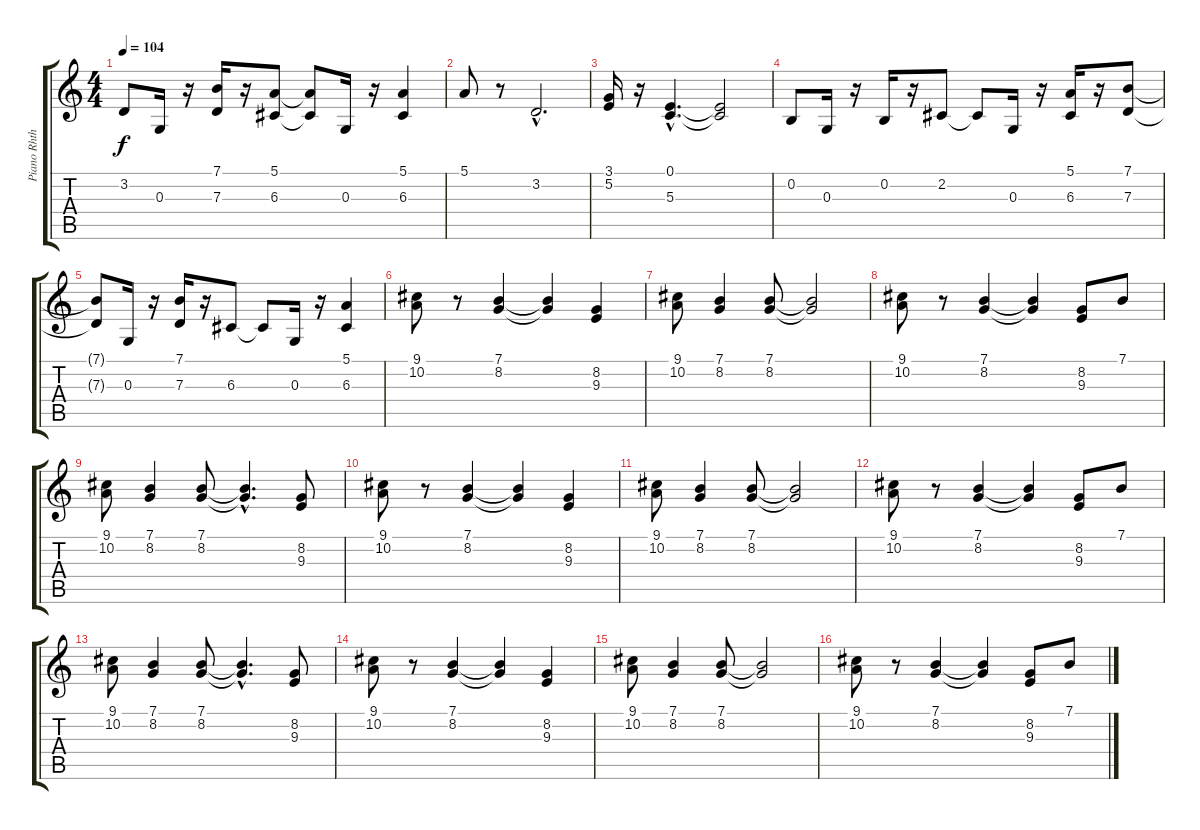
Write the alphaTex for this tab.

\track ("Piano Rhthym" "Piano Rhth") {instrument electricpiano1}
\staff {score tabs}
\tuning (E4 B3 G3 D3 A2 E2) {hide}
\ts (4 4)
\tempo 104
\clef g2
\ks c
3.2{t}.8{dy f} 0.3.16 r.16 (7.1 7.3).16 r.16 (5.1 6.3).8 (5.1{t} 6.3{t}).8 0.3.16 r.16 (5.1 6.3).4 |
5.1.8 r.8 3.2{hac}.2{d} |
(3.1 5.2).16 r.16 (0.1{hac} 5.3{hac}).4{d} (0.1{t} 5.3{t}).2 |
0.2.8 0.3.16 r.16 0.2.16 r.16 2.2.8 2.2{t}.8 0.3.16 r.16 (5.1 6.3).16 r.16 (7.1 7.3).8 |
(7.1{t} 7.3{t}).8 0.3.16 r.16 (7.1 7.3).16 r.16 6.3.8 6.3{t}.8 0.3.16 r.16 (5.1 6.3).4 |
(9.1 10.2).8 r.8 (7.1 8.2).4 (7.1{t} 8.2{t}).4 (8.2 9.3).4 |
(9.1 10.2).8 (7.1 8.2).4 (7.1 8.2).8 (7.1{t} 8.2{t}).2 |
(9.1 10.2).8 r.8 (7.1 8.2).4 (7.1{t} 8.2{t}).4 (8.2 9.3).8 7.1.8 |
(9.1 10.2).8 (7.1 8.2).4 (7.1 8.2).8 (7.1{hac t} 8.2{hac t}).4{d} (8.2 9.3).8 |
(9.1 10.2).8 r.8 (7.1 8.2).4 (7.1{t} 8.2{t}).4 (8.2 9.3).4 |
(9.1 10.2).8 (7.1 8.2).4 (7.1 8.2).8 (7.1{t} 8.2{t}).2 |
(9.1 10.2).8 r.8 (7.1 8.2).4 (7.1{t} 8.2{t}).4 (8.2 9.3).8 7.1.8 |
(9.1 10.2).8 (7.1 8.2).4 (7.1 8.2).8 (7.1{hac t} 8.2{hac t}).4{d} (8.2 9.3).8 |
(9.1 10.2).8 r.8 (7.1 8.2).4 (7.1{t} 8.2{t}).4 (8.2 9.3).4 |
(9.1 10.2).8 (7.1 8.2).4 (7.1 8.2).8 (7.1{t} 8.2{t}).2 |
(9.1 10.2).8 r.8 (7.1 8.2).4 (7.1{t} 8.2{t}).4 (8.2 9.3).8 7.1.8
